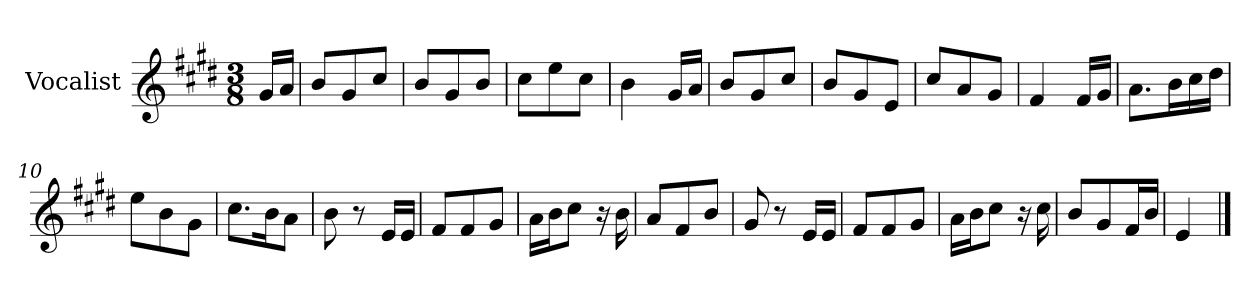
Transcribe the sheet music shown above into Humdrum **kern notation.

**kern
*part1
*staff1
*I"Vocalist
*k[f#c#g#d#]
*E:
*M3/8
=
16g#LL
16aJJ
=1
8bL
8g#
8cc#J
=2
8bL
8g#
8bJ
=3
8cc#L
8ee
8cc#J
=4
4b
16g#LL
16aJJ
=5
8bL
8g#
8cc#J
=6
8bL
8g#
8eJ
=7
8cc#L
8a
8g#J
=8
4f#
16f#LL
16g#JJ
=9
8.aL
16bL
16cc#
16dd#JJ
=10
8eeL
8b
8g#J
=11
8.cc#L
16bK
8aJ
=12
8b
8r
16eLL
16eJJ
=13
8f#L
8f#
8g#J
=14
16aLL
16bJ
8cc#J
16r
16b
=15
8aL
8f#
8bJ
=16
8g#
8r
16eLL
16eJJ
=17
8f#L
8f#
8g#J
=18
16aLL
16bJ
8cc#J
16r
16cc#
=19
8bL
8g#
16f#L
16bJJ
=20
4e
==
*-
